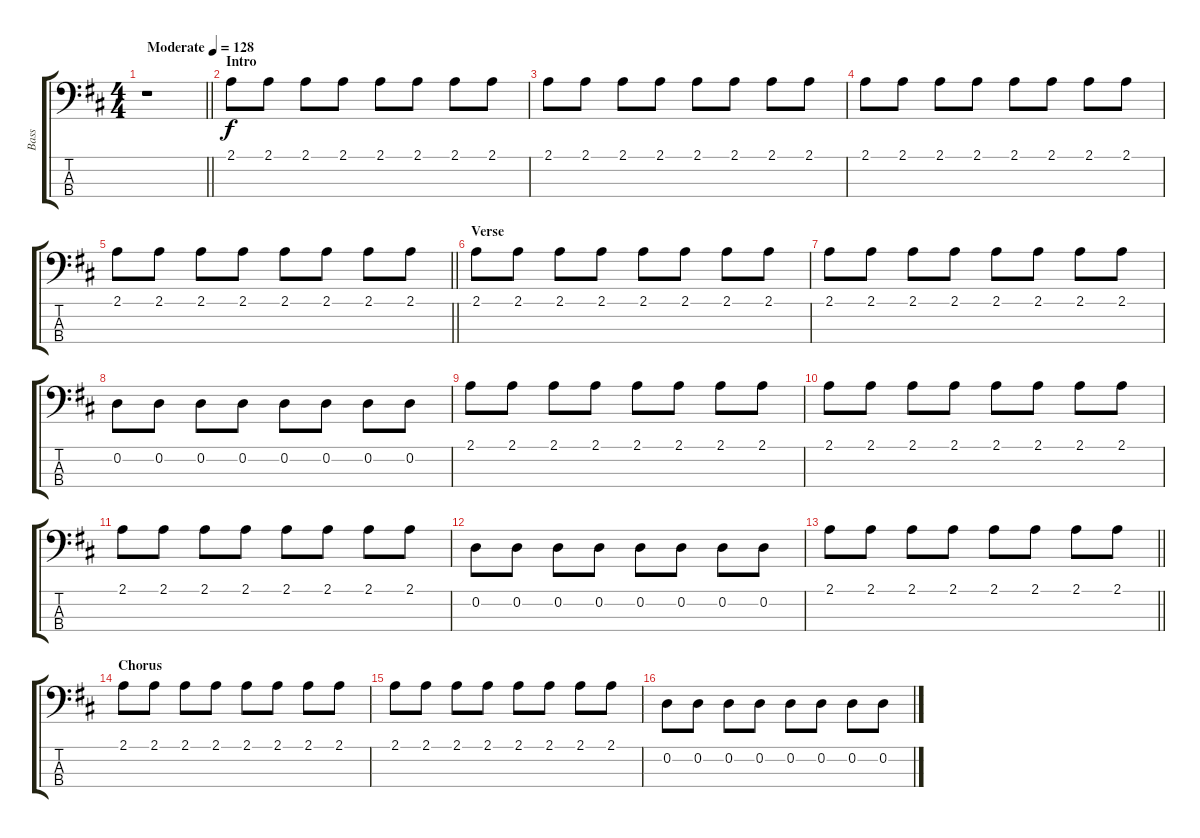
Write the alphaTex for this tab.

\track ("Bass" "Bass") {instrument electricbassfinger}
\staff {score tabs}
\tuning (G2 D2 A1 E1) {hide}
\ts (4 4)
\tempo (128 "Moderate")
\clef f4
\barLineRight lightlight
\ks d
r.1{dy f instrument electricbassfinger} |
\section ("" "Intro")
2.1.8 2.1.8 2.1.8 2.1.8 2.1.8 2.1.8 2.1.8 2.1.8 |
2.1.8 2.1.8 2.1.8 2.1.8 2.1.8 2.1.8 2.1.8 2.1.8 |
2.1.8 2.1.8 2.1.8 2.1.8 2.1.8 2.1.8 2.1.8 2.1.8 |
\barLineRight lightlight
2.1.8 2.1.8 2.1.8 2.1.8 2.1.8 2.1.8 2.1.8 2.1.8 |
\section ("" "Verse")
2.1.8 2.1.8 2.1.8 2.1.8 2.1.8 2.1.8 2.1.8 2.1.8 |
2.1.8 2.1.8 2.1.8 2.1.8 2.1.8 2.1.8 2.1.8 2.1.8 |
0.2.8 0.2.8 0.2.8 0.2.8 0.2.8 0.2.8 0.2.8 0.2.8 |
2.1.8 2.1.8 2.1.8 2.1.8 2.1.8 2.1.8 2.1.8 2.1.8 |
2.1.8 2.1.8 2.1.8 2.1.8 2.1.8 2.1.8 2.1.8 2.1.8 |
2.1.8 2.1.8 2.1.8 2.1.8 2.1.8 2.1.8 2.1.8 2.1.8 |
0.2.8 0.2.8 0.2.8 0.2.8 0.2.8 0.2.8 0.2.8 0.2.8 |
\barLineRight lightlight
2.1.8 2.1.8 2.1.8 2.1.8 2.1.8 2.1.8 2.1.8 2.1.8 |
\section ("" "Chorus")
2.1.8 2.1.8 2.1.8 2.1.8 2.1.8 2.1.8 2.1.8 2.1.8 |
2.1.8 2.1.8 2.1.8 2.1.8 2.1.8 2.1.8 2.1.8 2.1.8 |
0.2.8 0.2.8 0.2.8 0.2.8 0.2.8 0.2.8 0.2.8 0.2.8
